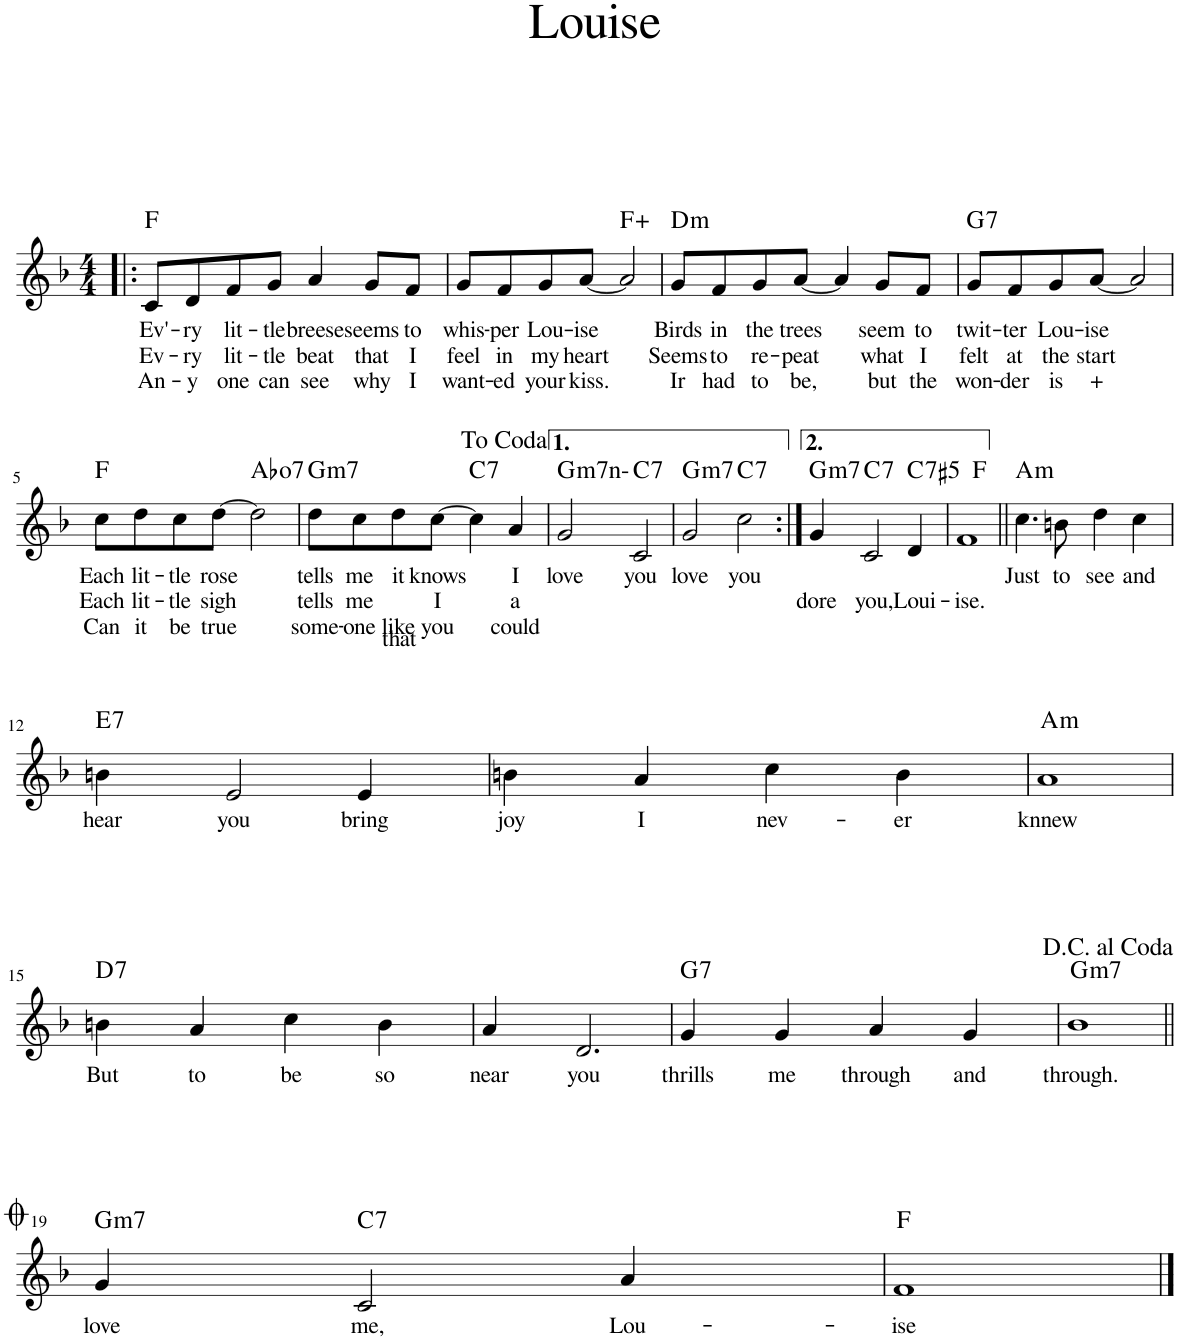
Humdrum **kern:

**kern	**text	**text	**text	**harte
*part1	*part1	*part1	*part1	*part1
*staff1	*staff1	*staff1	*staff1	*
*I"Piano	*	*	*	*
*I'Pno.	*	*	*	*
*clefG2	*	*	*	*
*k[b-]	*	*	*	*
*M4/4	*	*	*	*
=1!|:	=1!|:	=1!|:	=1!|:	=1!|:
!	!LO:LY:b	!LO:LY:b	!LO:LY:b	!
8c/L	Ev'-	Ev-	An-	F:maj
!	!LO:LY:b	!LO:LY:b	!LO:LY:b	!
8d/	-ry	-ry	-y	.
!	!LO:LY:b	!LO:LY:b	!LO:LY:b	!
8f/	lit-	lit-	one	.
!	!LO:LY:b	!LO:LY:b	!LO:LY:b	!
8g/J	-tle	-tle	can	.
!	!LO:LY:b	!LO:LY:b	!LO:LY:b	!
4a/	breese	beat	see	.
!	!LO:LY:b	!LO:LY:b	!LO:LY:b	!
8g/L	seems	that	why	.
!	!LO:LY:b	!LO:LY:b	!LO:LY:b	!
8f/J	to	I	I	.
=2	=2	=2	=2	=2
!	!LO:LY:b	!LO:LY:b	!LO:LY:b	!
8g/L	whis-	feel	want-	.
!	!LO:LY:b	!LO:LY:b	!LO:LY:b	!
8f/	-per	in	-ed	.
!	!LO:LY:b	!LO:LY:b	!LO:LY:b	!
8g/	Lou-	my	your	.
!	!LO:LY:b	!LO:LY:b	!LO:LY:b	!
[8a/J	-ise	heart	kiss.	.
2a/]	.	.	.	F:aug
=3	=3	=3	=3	=3
!	!LO:LY:b	!LO:LY:b	!LO:LY:b	!LO:H:kt=m
8g/L	Birds	Seems	Ir	D:min
!	!LO:LY:b	!LO:LY:b	!LO:LY:b	!
8f/	in	to	had	.
!	!LO:LY:b	!LO:LY:b	!LO:LY:b	!
8g/	the	re-	to	.
!	!LO:LY:b	!LO:LY:b	!LO:LY:b	!
[8a/J	trees	-peat	be,	.
4a/]	.	.	.	.
!	!LO:LY:b	!LO:LY:b	!LO:LY:b	!
8g/L	seem	what	but	.
!	!LO:LY:b	!LO:LY:b	!LO:LY:b	!
8f/J	to	I	the	.
=4	=4	=4	=4	=4
!	!LO:LY:b	!LO:LY:b	!LO:LY:b	!LO:H:kt=7
8g/L	twit-	felt	won-	G:7
!	!LO:LY:b	!LO:LY:b	!LO:LY:b	!
8f/	-ter	at	-der	.
!	!LO:LY:b	!LO:LY:b	!LO:LY:b	!
8g/	Lou-	the	is	.
!	!LO:LY:b	!LO:LY:b	!LO:LY:b	!
[8a/J	-ise	start	+	.
2a/]	.	.	.	.
!!LO:LB:g=z
=5	=5	=5	=5	=5
!	!LO:LY:b	!LO:LY:b	!LO:LY:b	!
8cc\L	Each	Each	Can	F:maj
!	!LO:LY:b	!LO:LY:b	!LO:LY:b	!
8dd\	lit-	lit-	it	.
!	!LO:LY:b	!LO:LY:b	!LO:LY:b	!
8cc\	-tle	-tle	be	.
!	!LO:LY:b	!LO:LY:b	!LO:LY:b	!
[8dd\J	rose	sigh	true	.
!	!	!	!	!LO:H:kt=7
2dd\]	.	.	.	Ab:dim7
=6	=6	=6	=6	=6
!	!LO:LY:b	!LO:LY:b	!LO:LY:b	!LO:H:kt=m7
8dd\L	tells	tells	some-	G:min7
!	!LO:LY:b	!LO:LY:b	!LO:LY:b	!
8cc\	me	me	-one	.
!	!LO:LY:b	!LO:LY:b	!LO:LY:b	!
8dd\	it	that	like	.
!	!LO:LY:b	!LO:LY:b	!LO:LY:b	!
[8cc\J	knows	I	you	.
!	!	!	!	!LO:H:kt=7
4cc\]	.	.	.	C:7
!	!LO:LY:b	!LO:LY:b	!LO:LY:b	!
4a/	I	a	could	.
=7	=7	=7	=7	=7
!	!LO:LY:b	!	!	!LO:H:kt=m7
2g/	love	.	.	G:min7
!	!LO:LY:b	!	!	!LO:H:kt=7
2c/	you	.	.	C:7
=8	=8	=8	=8	=8
!	!LO:LY:b	!	!	!LO:H:kt=m7
2g/	love	.	.	G:min7
!	!LO:LY:b	!	!	!LO:H:kt=7
2cc\	you	.	.	C:7
=9:|!	=9:|!	=9:|!	=9:|!	=9:|!
!	!	!LO:LY:b	!	!LO:H:kt=m7
4g/	.	dore	.	G:min7
!	!	!LO:LY:b	!	!LO:H:kt=7
2c/	.	you,	.	C:7
!	!	!LO:LY:b	!	!LO:H:kt=7
4d/	.	Loui-	.	C:(3,#5,b7)
=10	=10	=10	=10	=10
!	!	!LO:LY:b	!	!
1f	.	-ise.	.	F:maj
=11||	=11||	=11||	=11||	=11||
!	!LO:LY:b	!	!	!LO:H:kt=m
4.cc\	Just	.	.	A:min
!	!LO:LY:b	!	!	!
8bn\	to	.	.	.
!	!LO:LY:b	!	!	!
4dd\	see	.	.	.
!	!LO:LY:b	!	!	!
4cc\	and	.	.	.
!!LO:LB:g=z
=12	=12	=12	=12	=12
!	!LO:LY:b	!	!	!LO:H:kt=7
4bn\	hear	.	.	E:7
!	!LO:LY:b	!	!	!
2e/	you	.	.	.
!	!LO:LY:b	!	!	!
4e/	bring	.	.	.
=13	=13	=13	=13	=13
!	!LO:LY:b	!	!	!
4bn\	joy	.	.	.
!	!LO:LY:b	!	!	!
4a/	I	.	.	.
!	!LO:LY:b	!	!	!
4cc\	nev-	.	.	.
!	!LO:LY:b	!	!	!
4b\	-er	.	.	.
=14	=14	=14	=14	=14
!	!LO:LY:b	!	!	!LO:H:kt=m
1a	knnew	.	.	A:min
!!LO:LB:g=z
=15	=15	=15	=15	=15
!	!LO:LY:b	!	!	!LO:H:kt=7
4bn\	But	.	.	D:7
!	!LO:LY:b	!	!	!
4a/	to	.	.	.
!	!LO:LY:b	!	!	!
4cc\	be	.	.	.
!	!LO:LY:b	!	!	!
4b\	so	.	.	.
=16	=16	=16	=16	=16
!	!LO:LY:b	!	!	!
4a/	near	.	.	.
!	!LO:LY:b	!	!	!
2.d/	you	.	.	.
=17	=17	=17	=17	=17
!	!LO:LY:b	!	!	!LO:H:kt=7
4g/	thrills	.	.	G:7
!	!LO:LY:b	!	!	!
4g/	me	.	.	.
!	!LO:LY:b	!	!	!
4a/	through	.	.	.
!	!LO:LY:b	!	!	!
4g/	and	.	.	.
=18	=18	=18	=18	=18
!	!LO:LY:b	!	!	!LO:H:kt=m7
1b-	through.	.	.	G:min7
!!LO:LB:g=z
=19||	=19||	=19||	=19||	=19||
!	!LO:LY:b	!	!	!LO:H:kt=m7
4g/	love	.	.	G:min7
!	!LO:LY:b	!	!	!LO:H:kt=7
2c/	me,	.	.	C:7
!	!LO:LY:b	!	!	!
4a/	Lou-	.	.	.
=20	=20	=20	=20	=20
!	!LO:LY:b	!	!	!
1f	-ise	.	.	F:maj
==	==	==	==	==
*-	*-	*-	*-	*-
